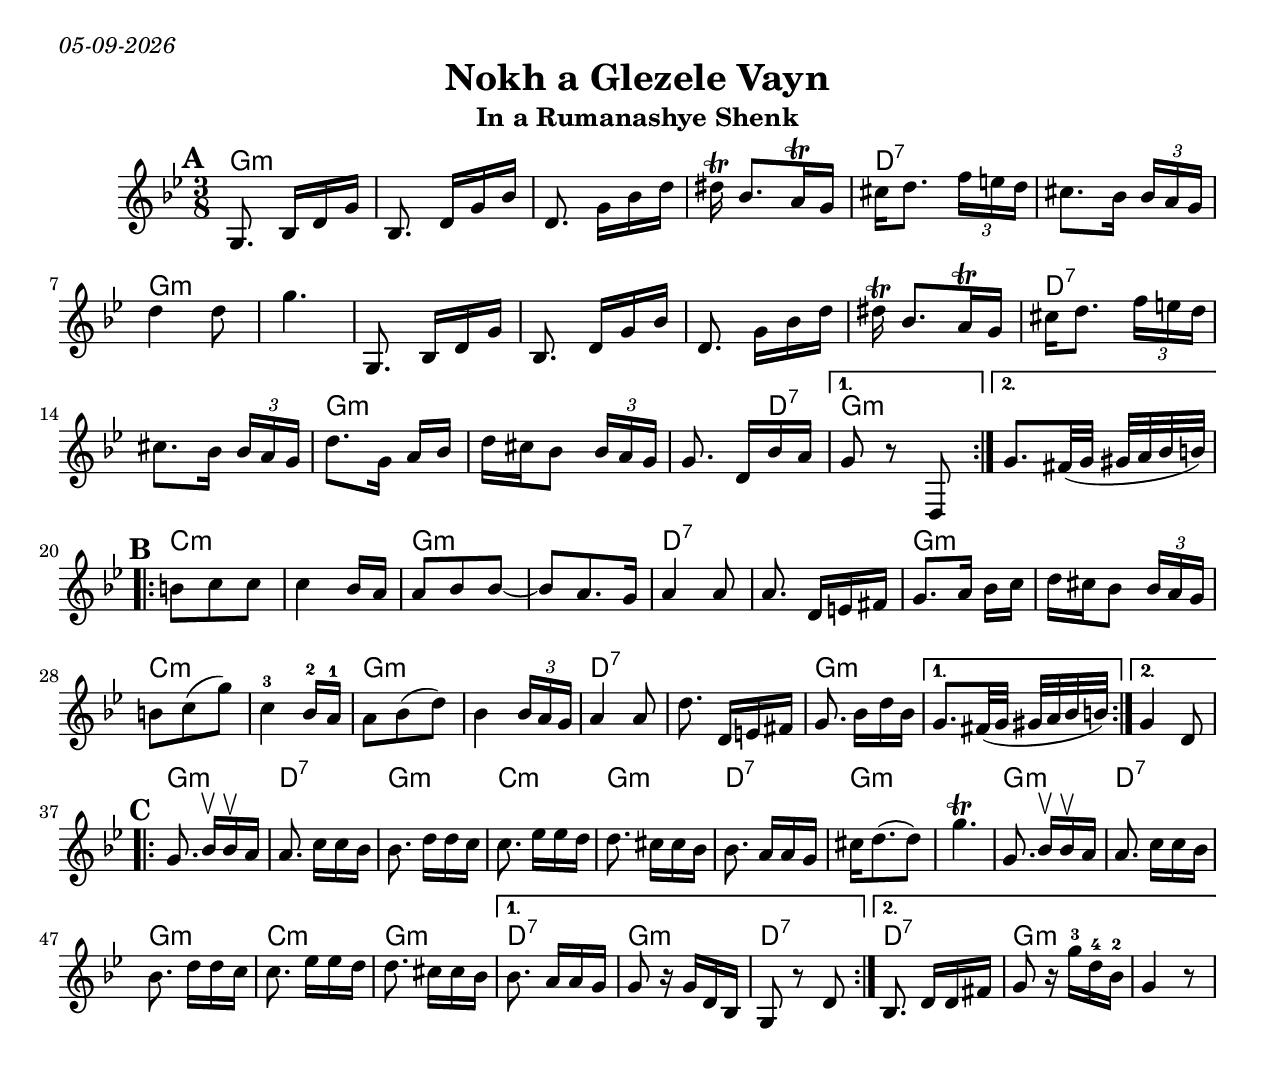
\version "2.18.0"
\include "english.ly"
\paper{
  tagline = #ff
  print-all-headers = ##t
  #(set-paper-size "letter")
}
date = #(strftime "%d-%m-%Y" (localtime (current-time)))

\markup{ \italic{ \date }  }

%\markup{ Got something to say? }

global = {
  \clef treble
  \key g \minor
  \time 3/8
  \set Score.markFormatter = #format-mark-box-alphabet
}

%#################################### Melody ########################
%melody =  \transpose c d \relative c' {  %transpose for clarinet
melody = \relative c' {
  \global
  %\partial 16*3 a16 d f   %lead in notes

  \repeat volta 2{
   \mark \default
   g8. bf16 [d g]
   bf,8. d16 [g bf]
   d,8. g16[bf d]

   ds16 \trill bf8. [a16 \trill g]

   cs16 [d8.] \times 2/3 {f16 e d}
   cs8. [bf16] \times 2/3 {bf a g}
   d'4 d8
   g4.

   g,,8. bf16 [d g]
   bf,8. d16 [g bf]
   d,8. g16[bf d]
   ds16 \trill bf8. [a16 \trill g]

   cs16 [d8.] \times 2/3 {f16 e d}
   cs8. [bf16] \times 2/3 {bf a g}
   d'8. [g,16] a bf
   d16 [cs bf8] \times 2/3{bf16 a g}

   g8. d16 [bf' a]


  }
  \alternative {
    {g8 r d, }
    {g'8.  fs32(g gs [a bf b] ) }
  }
  \break

  \repeat volta 2{
   \mark \default
   b8 c c
   c4 bf16 a
   a8 bf bf~
   bf8 a8. g16

   a4 a8
   a8. d,16 [e fs]
   g8.[a16] bf c
   d16 [cs bf8] \times 2/3{bf16 a g}

  b8 c (g')|
  c,4-3 bf16 -2 [a-1]
  a8 bf(d)
  bf4 \times 2/3{bf16 a g}

  a4 a8
  d8. d,16 [e fs] |
  g8. bf16 [d bf]|
  }
   \alternative {
     {g8.  fs32(g gs [a bf b] )| }
     {g4 d8 |}
   }
   \break
    \repeat volta 2{
   \mark \default
   g8. bf16 \upbow [bf\upbow a]
   a8. c16 [c bf]
   bf8. d16[d c]
   c8. ef16 [ef d]

   d8. cs16 [cs bf]
   bf8. a16[a g]

   cs16 d8. (d8)
   g4.\trill

   g,8. bf16 \upbow [bf\upbow a]
   a8. c16 [c bf]
   bf8. d16[d c]
   c8. ef16 [ef d]

   d8. cs16 [cs bf]

    }

    \alternative{
      {bf8. a16[a g]
      g8 r16 g d bf
      g8 r d'}
      {bf8. d16 [d fs]
      g8 r16 g'-3 d-4 bf-2
      g4 r8}
    }
}
%################################# Lyrics #####################
%\addlyrics{ \set stanza = #"1. " }
%################################# Chords #######################
harmonies = \chordmode {
  g8*12:m
  d8*6:7
  g8*18:m
  d8*6:7
  g8*8:m
  d8:7
  g8*6:m
  %b
  c8*6:m
  g8*6:m
  d8*6:7
  g8*6:m
  c8*6:m
  g8*6:m
  d8*6:7
  g8*9:m
  %c
  g8*3:m
  d8*3:7
  g8*3:m
  c8*3:m
  g8*3:m
  d8*3:7
  g8*6:m

  g8*3:m
  d8*3:7
  g8*3:m
  c8*3:m
  g8*3:m
  d8*3:7
  g8*3:m
  d8*3:7
  d8*3:7
  g8*3:m


}

\score {
  <<
    \new ChordNames {
      \set chordChanges = ##f
      \harmonies
    }
    \new Staff   \melody
  >>
  \header{
    title= "Nokh a Glezele Vayn"
    subtitle="In a Rumanashye Shenk"
    composer= ""
    instrument =""
    arranger= ""
  }
  \layout{indent = 1.0\cm}
  \midi {
    \tempo 4 = 120

    % \midi { }
  }
}
%{
% more verses:
\markup{}
\markup {
  \fill-line {
    \hspace #0.1 % distance from left margin
    \column {
      \line { "1."
	\column {
	  ""
	}
      }
      \hspace #0.2 % vertical distance between verses
      \line { "2."
	\column {
	 ""
	}
      }
    }
    \hspace #0.1  % horiz. distance between columns
    \column {
      \line { "3."
	\column {
	  ""
	}
      }
      \hspace #0.2 % distance between verses
      \line { "4."
	\column {
	 ""
	}
      }
    }
    \hspace #0.1 % distance to right margin
  }
}

%}
